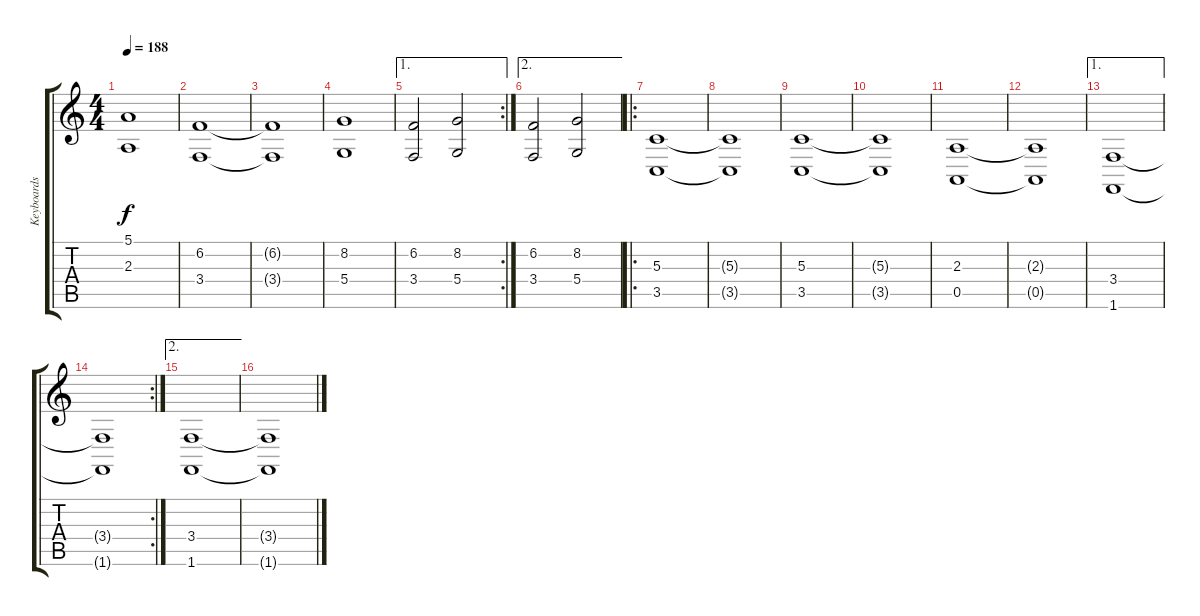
\track ("Keyboards 1" "Keyboards ") {instrument stringensemble1}
\staff {score tabs}
\tuning (E4 B3 G3 D3 A2 E2) {hide}
\ts (4 4)
\tempo 188
\clef g2
\ks c
(5.1{t} 2.3{t}).1{dy f} |
(6.2 3.4).1 |
(6.2{t} 3.4{t}).1 |
(8.2 5.4).1 |
\ae 1
\rc 2
(6.2 3.4).2 (8.2 5.4).2 |
\ae 2
(6.2 3.4).2 (8.2 5.4).2 |
\ro
(5.3 3.5).1 |
(5.3{t} 3.5{t}).1 |
(5.3 3.5).1 |
(5.3{t} 3.5{t}).1 |
(2.3 0.5).1 |
(2.3{t} 0.5{t}).1 |
\ae 1
(3.4 1.6).1 |
\rc 2
(3.4{t} 1.6{t}).1 |
\ae 2
(3.4 1.6).1 |
(3.4{t} 1.6{t}).1
